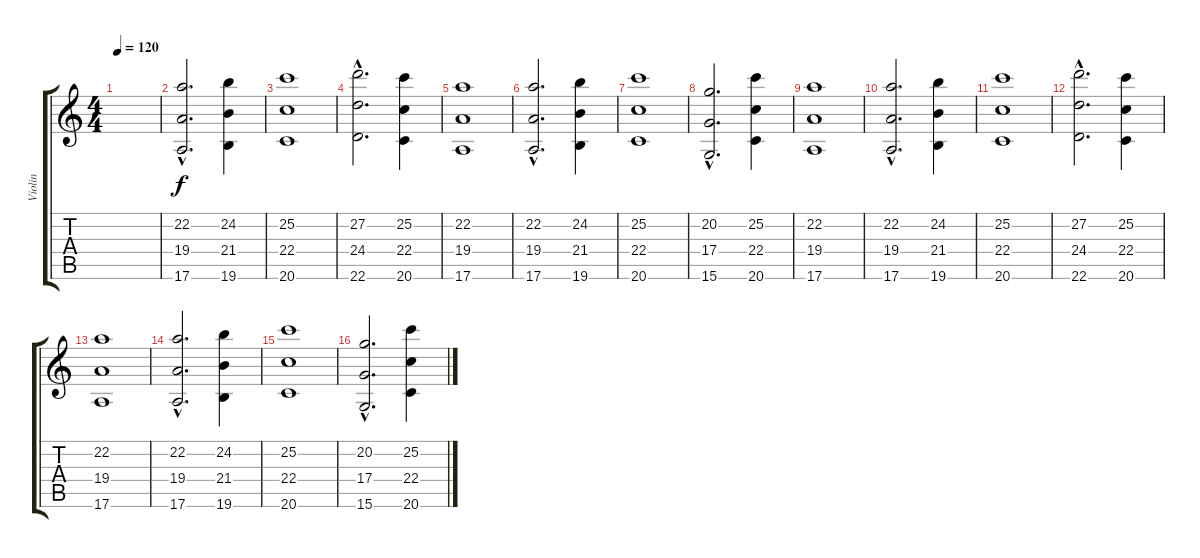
\track ("Violin" "Violin") {instrument stringensemble2}
\staff {score tabs}
\tuning (E4 B3 G3 D3 A2 E2) {hide}
\ts (4 4)
\tempo 120
\clef g2
\ks c
|
(22.2{hac} 19.4{hac} 17.6{hac}).2{d} (24.2 21.4 19.6).4 |
(25.2 22.4 20.6).1 |
(27.2{hac} 24.4{hac} 22.6{hac}).2{d} (25.2 22.4 20.6).4 |
(22.2 19.4 17.6).1 |
(22.2{hac} 19.4{hac} 17.6{hac}).2{d} (24.2 21.4 19.6).4 |
(25.2 22.4 20.6).1 |
(20.2{hac} 17.4{hac} 15.6{hac}).2{d} (25.2 22.4 20.6).4 |
(22.2 19.4 17.6).1 |
(22.2{hac} 19.4{hac} 17.6{hac}).2{d} (24.2 21.4 19.6).4 |
(25.2 22.4 20.6).1 |
(27.2{hac} 24.4{hac} 22.6{hac}).2{d} (25.2 22.4 20.6).4 |
(22.2 19.4 17.6).1 |
(22.2{hac} 19.4{hac} 17.6{hac}).2{d} (24.2 21.4 19.6).4 |
(25.2 22.4 20.6).1 |
(20.2{hac} 17.4{hac} 15.6{hac}).2{d} (25.2 22.4 20.6).4
